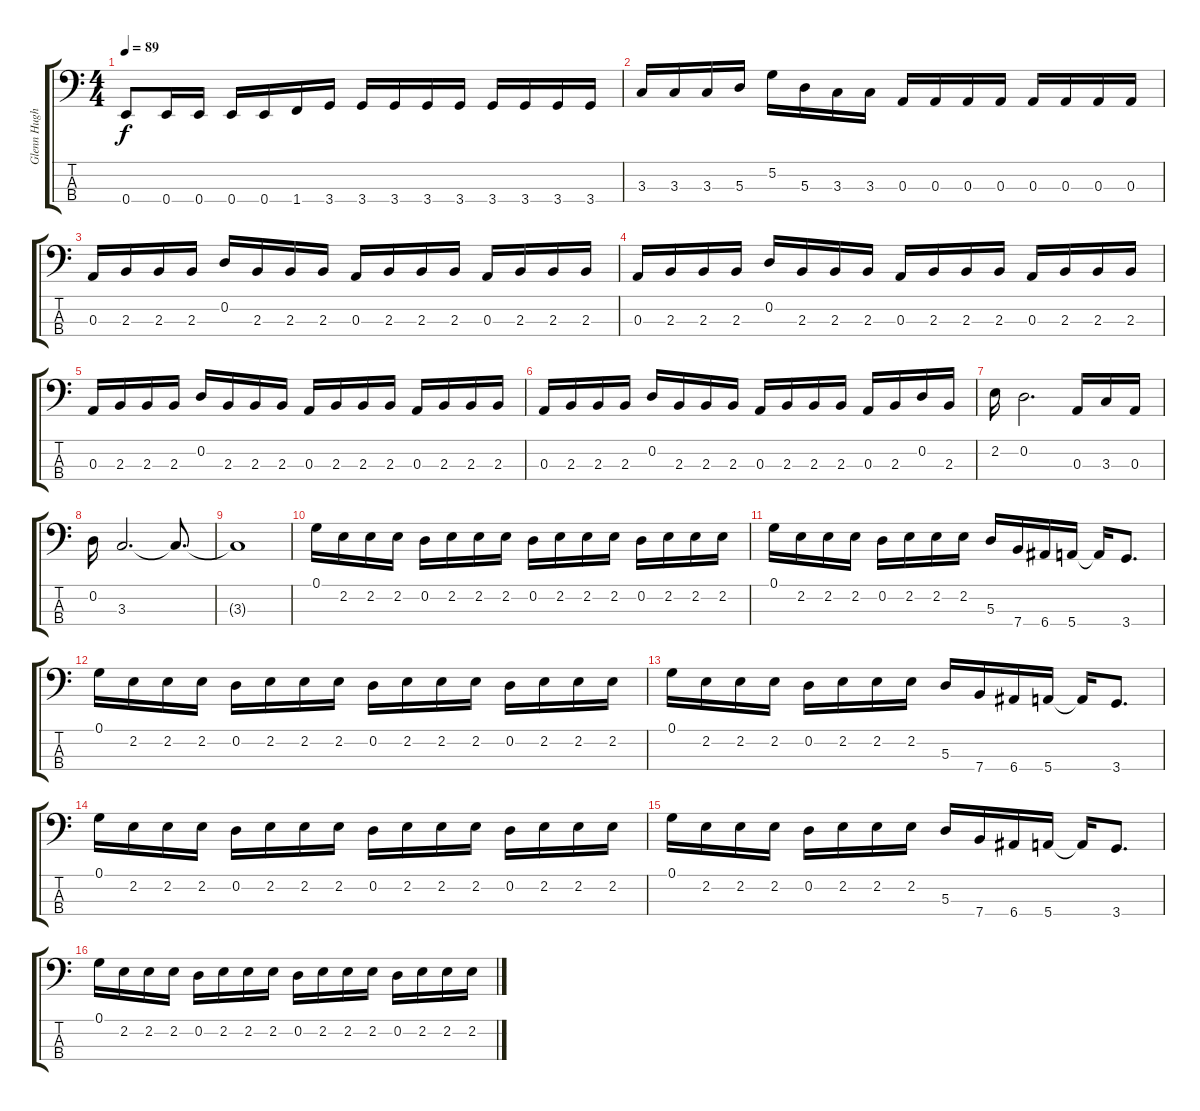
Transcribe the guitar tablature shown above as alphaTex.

\track ("Glenn Hughes" "Glenn Hugh") {instrument electricbasspick}
\staff {score tabs}
\tuning (G2 D2 A1 E1) {hide}
\ts (4 4)
\tempo 89
\clef f4
\ks c
0.4.8{dy f} 0.4.16 0.4.16 0.4.16 0.4.16 1.4.16 3.4.16 3.4.16 3.4.16 3.4.16 3.4.16 3.4.16 3.4.16 3.4.16 3.4.16 |
3.3.16 3.3.16 3.3.16 5.3.16 5.2.16 5.3.16 3.3.16 3.3.16 0.3.16 0.3.16 0.3.16 0.3.16 0.3.16 0.3.16 0.3.16 0.3.16 |
0.3.16 2.3.16 2.3.16 2.3.16 0.2.16 2.3.16 2.3.16 2.3.16 0.3.16 2.3.16 2.3.16 2.3.16 0.3.16 2.3.16 2.3.16 2.3.16 |
0.3.16 2.3.16 2.3.16 2.3.16 0.2.16 2.3.16 2.3.16 2.3.16 0.3.16 2.3.16 2.3.16 2.3.16 0.3.16 2.3.16 2.3.16 2.3.16 |
0.3.16 2.3.16 2.3.16 2.3.16 0.2.16 2.3.16 2.3.16 2.3.16 0.3.16 2.3.16 2.3.16 2.3.16 0.3.16 2.3.16 2.3.16 2.3.16 |
0.3.16 2.3.16 2.3.16 2.3.16 0.2.16 2.3.16 2.3.16 2.3.16 0.3.16 2.3.16 2.3.16 2.3.16 0.3.16 2.3.16 0.2.16 2.3.16 |
2.2.16 0.2.2{d} 0.3.16 3.3.16 0.3.16 |
0.2.16 3.3.2{d} 3.3{t}.8{d} |
3.3{t}.1 |
0.1.16 2.2.16 2.2.16 2.2.16 0.2.16 2.2.16 2.2.16 2.2.16 0.2.16 2.2.16 2.2.16 2.2.16 0.2.16 2.2.16 2.2.16 2.2.16 |
0.1.16 2.2.16 2.2.16 2.2.16 0.2.16 2.2.16 2.2.16 2.2.16 5.3.16 7.4.16 6.4.16 5.4.16 5.4{t}.16 3.4.8{d} |
0.1.16 2.2.16 2.2.16 2.2.16 0.2.16 2.2.16 2.2.16 2.2.16 0.2.16 2.2.16 2.2.16 2.2.16 0.2.16 2.2.16 2.2.16 2.2.16 |
0.1.16 2.2.16 2.2.16 2.2.16 0.2.16 2.2.16 2.2.16 2.2.16 5.3.16 7.4.16 6.4.16 5.4.16 5.4{t}.16 3.4.8{d} |
0.1.16 2.2.16 2.2.16 2.2.16 0.2.16 2.2.16 2.2.16 2.2.16 0.2.16 2.2.16 2.2.16 2.2.16 0.2.16 2.2.16 2.2.16 2.2.16 |
0.1.16 2.2.16 2.2.16 2.2.16 0.2.16 2.2.16 2.2.16 2.2.16 5.3.16 7.4.16 6.4.16 5.4.16 5.4{t}.16 3.4.8{d} |
0.1.16 2.2.16 2.2.16 2.2.16 0.2.16 2.2.16 2.2.16 2.2.16 0.2.16 2.2.16 2.2.16 2.2.16 0.2.16 2.2.16 2.2.16 2.2.16
